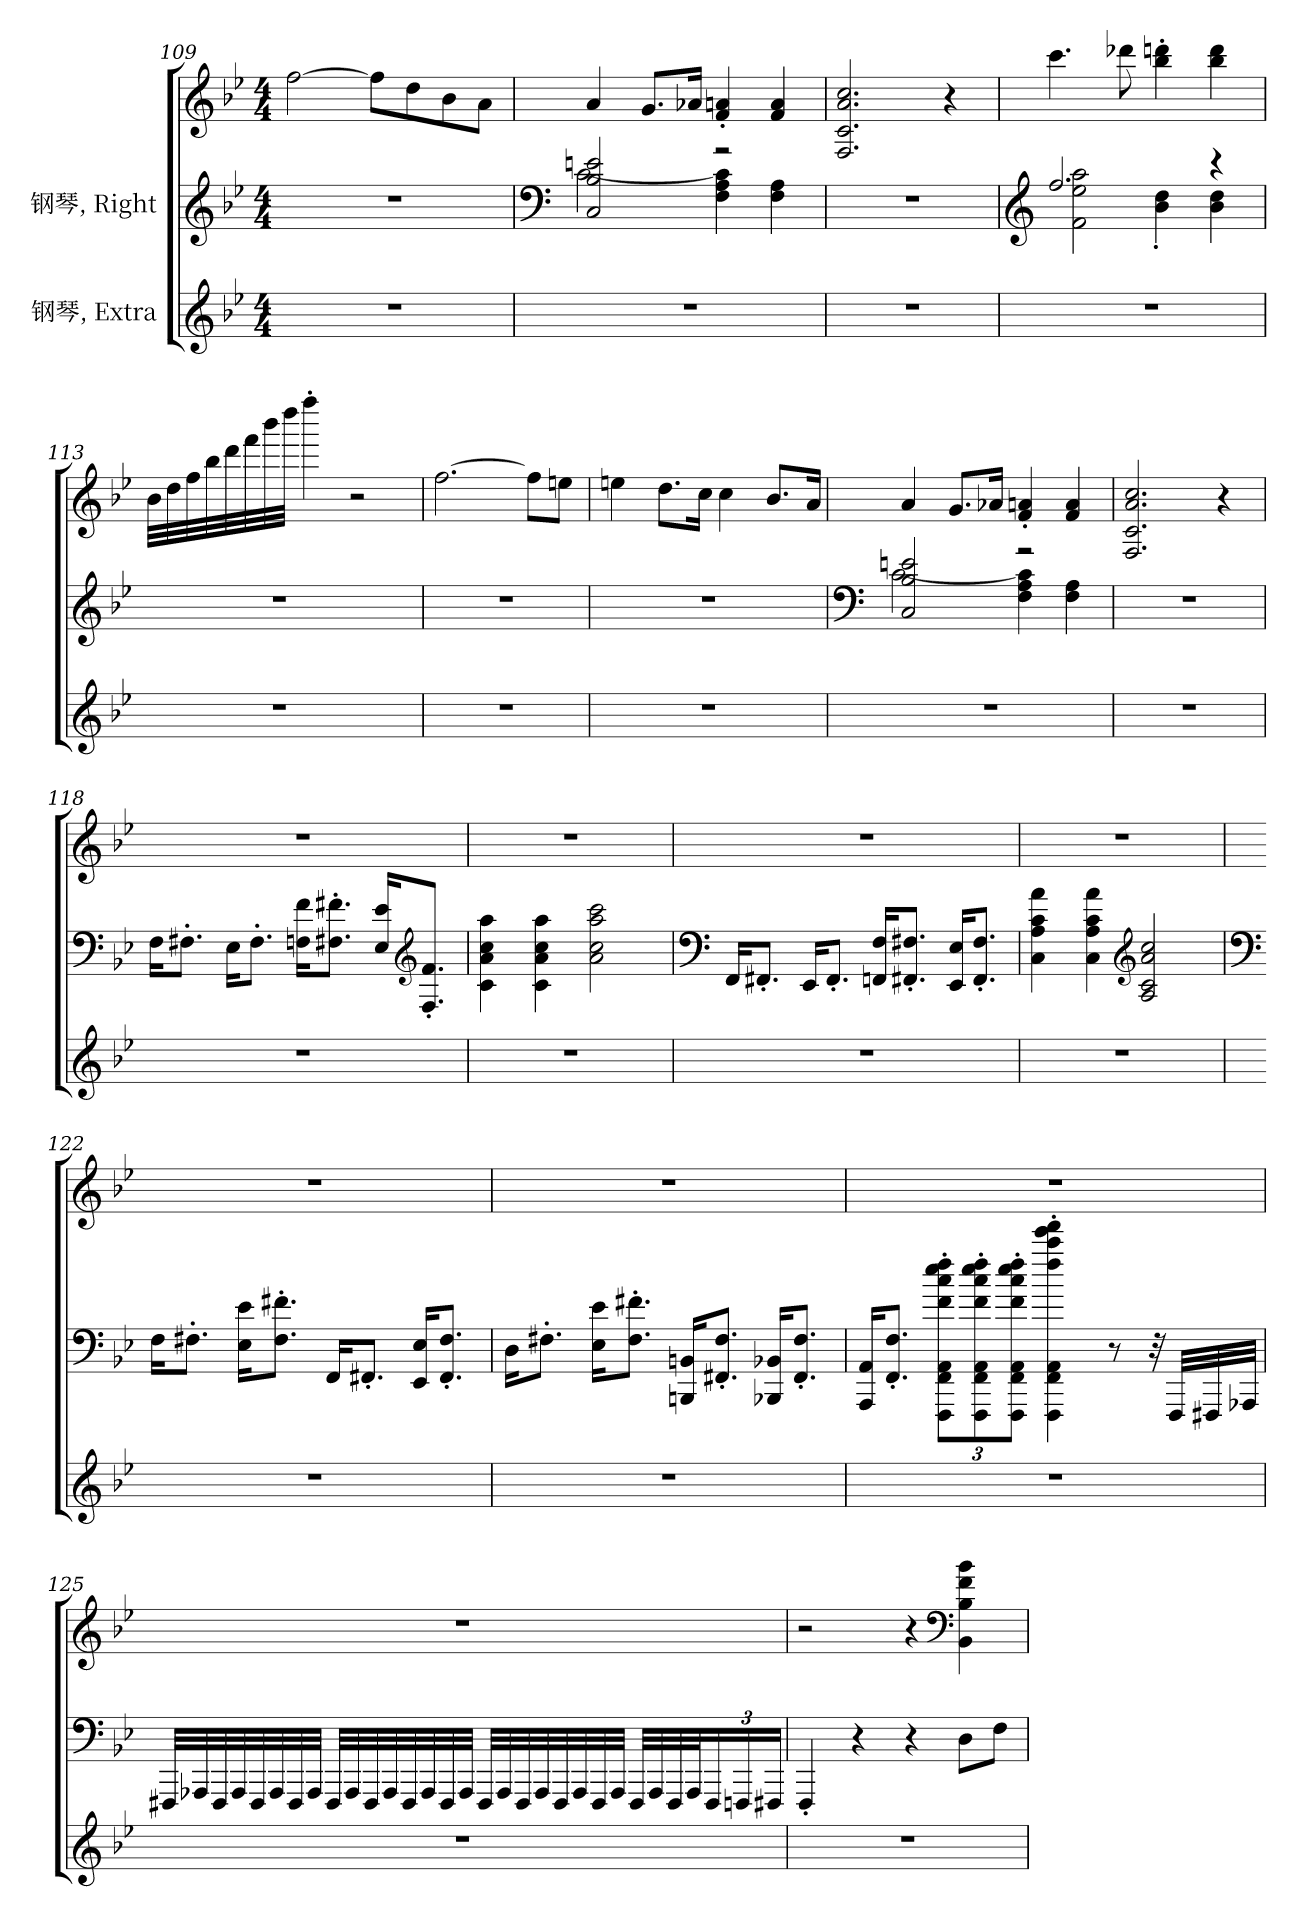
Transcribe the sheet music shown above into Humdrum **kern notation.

**kern	**kern	**kern
*part2	*part1	*part1
*staff3	*staff2	*staff1
*I"钢琴, Extra	*I"钢琴, Right	*
*clefG2	*clefG2	*clefG2
*k[b-e-]	*k[b-e-]	*k[b-e-]
*M4/4	*M4/4	*M4/4
=109	=109	=109
1r	1r	[2ff\
.	.	8ff\L]
.	.	8dd\
*	*	*MM112
.	.	8b-\
.	.	8a\J
!!LO:LB:g=z
=110	=110	=110
*	*clefF4	*
*	*^	*
1r	2C/ 2B-/ 2en/	[2c\	4a/
*	*	*	*MM107
.	.	.	8.g/L
.	.	.	16a-X/Jk
.	2r	4F\ 4A\ 4c\]	4f/' 4an/'
.	.	4F\ 4A\	4f/ 4a/
*	*v	*v	*
=111	=111	=111
*	*	*MM106
1r	1r	2.F/ 2.c/ 2.a/ 2.cc/
.	.	4r
=112	=112	=112
*	*clefG2	*
*	*^	*
1r	2.ff/	2f\ 2ee-\ 2aa\	4.ccc\
.	.	.	8ddd-X\
.	.	4b-\' 4dd\'	4bb-\' 4dddn\'
.	4r	4b-\ 4dd\	4bb-\ 4ddd\
*	*v	*v	*
=113	=113	=113
1r	1r	32b-\LLL
.	.	32dd\
*	*	*MM95
.	.	32ff\
.	.	32bb-\
*	*	*MM107
.	.	32ddd\
.	.	32fff\
*	*	*MM116
.	.	32bbb-\
.	.	32dddd\JJJ
.	.	4ffff'\
*	*	*MM70
.	.	2r
=114	=114	=114
*	*	*MM109
1r	1r	[2.ff\
.	.	8ff\L]
.	.	8een\J
!!LO:LB:g=z
=115	=115	=115
1r	1r	4een\
.	.	8.dd\L
.	.	16cc\Jk
.	.	4cc\
*	*	*MM118
.	.	8.b-/L
.	.	16a/Jk
=116	=116	=116
*	*clefF4	*
*	*^	*
1r	2C/ 2B-/ 2en/	[2c\	4a/
.	.	.	8.g/L
.	.	.	16a-X/Jk
.	2r	4F\ 4A\ 4c\]	4f/' 4an/'
.	.	4F\ 4A\	4f/ 4a/
*	*v	*v	*
=117	=117	=117
*	*	*MM107
1r	1r	2.F/ 2.c/ 2.a/ 2.cc/
*	*	*MM85
.	.	4r
=118	=118	=118
1r	16F\KL	1r
.	8.F#X'\J	.
.	16E-\KL	.
.	8.F#'\J	.
.	16Fn\ 16f\KL	.
.	8.F#X\' 8.f#X\'J	.
.	16E-/ 16e-/KL	.
*	*clefG2	*
.	8.F#/' 8.f#/'J	.
=119	=119	=119
*	*	*MM107
1r	4c\ 4a\ 4cc\ 4aa\	1r
.	4c\ 4a\ 4cc\ 4aa\	.
.	2a\ 2cc\ 2aa\ 2ccc\	.
!!LO:PB:g=z
=120	=120	=120
*	*clefF4	*
*	*	*MM109
1r	16FF/KL	1r
.	8.FF#X'/J	.
.	16EE-/KL	.
.	8.FF#'/J	.
.	16FFn/ 16F/KL	.
.	8.FF#X/' 8.F#X/'J	.
.	16EE-/ 16E-/KL	.
.	8.FF#/' 8.F#/'J	.
=121	=121	=121
*	*	*MM107
1r	4C\ 4A\ 4c\ 4a\	1r
.	4C\ 4A\ 4c\ 4a\	.
*	*clefG2	*
.	2A/ 2c/ 2a/ 2cc/	.
=122	=122	=122
*	*clefF4	*
*	*	*MM109
1r	16F\KL	1r
.	8.F#X'\J	.
.	16E-\ 16e-\KL	.
.	8.F#\' 8.f#X\'J	.
.	16FF/KL	.
.	8.FF#X'/J	.
.	16EE-/ 16E-/KL	.
.	8.FF#/' 8.F#/'J	.
!!LO:LB:g=z
=123	=123	=123
1r	16D\KL	1r
.	8.F#X'\J	.
.	16E-\ 16e-\KL	.
.	8.F#\' 8.f#X\'J	.
.	16BBBn/ 16BBn/KL	.
.	8.FF#X/' 8.F#/'J	.
.	16BBB-X/ 16BB-X/KL	.
.	8.FF#/' 8.F#/'J	.
=124	=124	=124
1r	16AAA/ 16AA/KL	1r
.	8.FF/' 8.F/'J	.
*	*Xbrackettup	*
.	12FFF\' 12FF\' 12AA\' 12f\' 12cc\' 12ee-\' 12ff\'L	.
.	12FFF\' 12FF\' 12AA\' 12f\' 12cc\' 12ee-\' 12ff\'	.
.	12FFF\' 12FF\' 12AA\' 12f\' 12cc\' 12ee-\' 12ff\'J	.
.	4FFF\' 4FF\' 4AA\' 4ff\' 4ccc\' 4eee-\' 4fff\'	.
.	8r	.
.	32r	.
.	32FFF/LLL	.
.	32FFF#X/	.
.	32AAA-X/JJJ	.
!!LO:LB:g=z
=125	=125	=125
1r	32FFF#X/LLL	1r
.	32AAA-X/	.
.	32FFF#/	.
.	32AAA-/	.
.	32FFF#/	.
.	32AAA-/	.
.	32FFF#/	.
.	32AAA-/JJJ	.
.	32FFF#/LLL	.
.	32AAA-/	.
.	32FFF#/	.
.	32AAA-/	.
.	32FFF#/	.
.	32AAA-/	.
.	32FFF#/	.
.	32AAA-/JJJ	.
.	32FFF#/LLL	.
.	32AAA-/	.
.	32FFF#/	.
.	32AAA-/	.
.	32FFF#/	.
.	32AAA-/	.
.	32FFF#/	.
.	32AAA-/JJJ	.
.	32FFF#/LLL	.
.	32AAA-/	.
.	32FFF#/	.
.	32AAA-/J	.
.	24FFF#/	.
.	24FFFn/	.
.	24FFF#X/JJ	.
!!LO:LB:g=z
=126	=126	=126
1r	4FFF'/	2r
.	4r	.
.	4r	4r
*	*	*clefF4
*	*	*MM109
.	8D\L	4BB-\ 4B-\ 4f\ 4b-\
.	8F\J	.
=	=	=
*-	*-	*-
